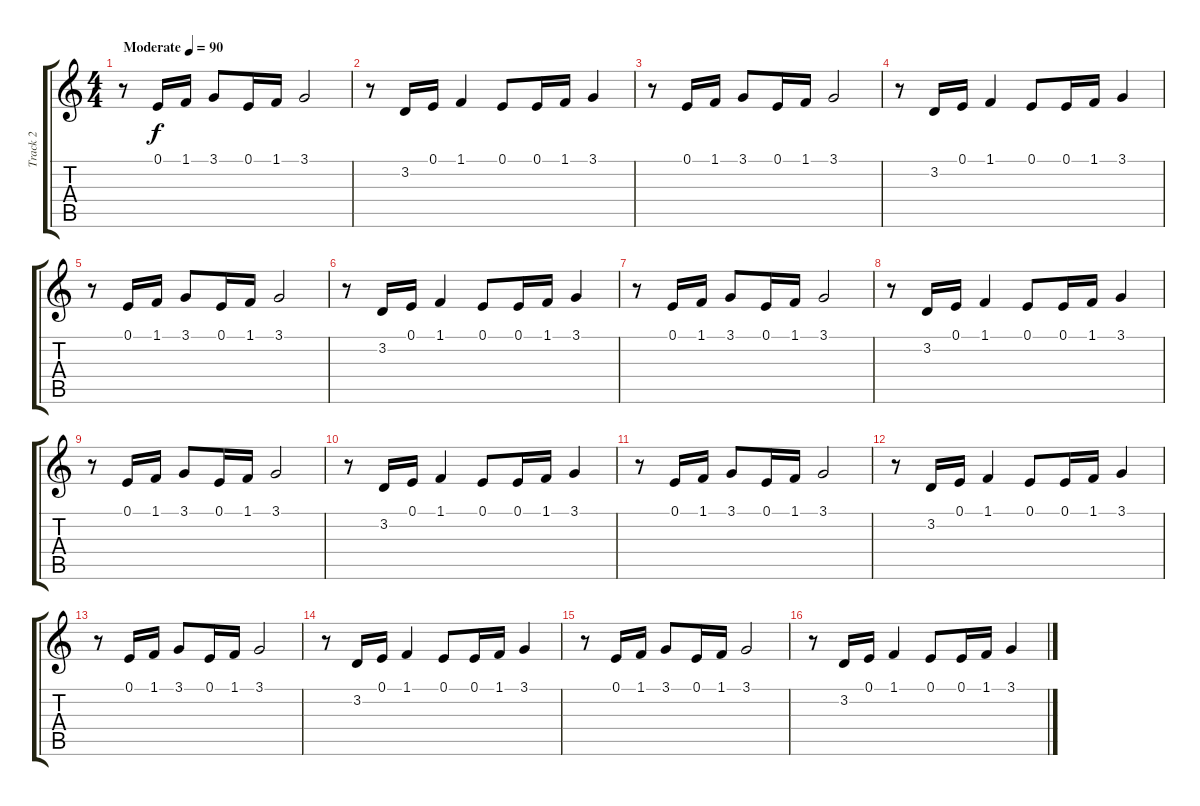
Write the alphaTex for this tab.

\track ("Track 2" "Track 2") {instrument brasssection}
\staff {score tabs}
\tuning (E4 B3 G3 D3 A2 E2) {hide}
\ts (4 4)
\tempo (90 "Moderate")
\clef g2
\ks c
r.8{dy f instrument brasssection} 0.1.16 1.1.16 3.1.8 0.1.16 1.1.16 3.1.2 |
r.8 3.2.16 0.1.16 1.1.4 0.1.8 0.1.16 1.1.16 3.1.4 |
r.8 0.1.16 1.1.16 3.1.8 0.1.16 1.1.16 3.1.2 |
r.8 3.2.16 0.1.16 1.1.4 0.1.8 0.1.16 1.1.16 3.1.4 |
r.8 0.1.16 1.1.16 3.1.8 0.1.16 1.1.16 3.1.2 |
r.8 3.2.16 0.1.16 1.1.4 0.1.8 0.1.16 1.1.16 3.1.4 |
r.8 0.1.16 1.1.16 3.1.8 0.1.16 1.1.16 3.1.2 |
r.8 3.2.16 0.1.16 1.1.4 0.1.8 0.1.16 1.1.16 3.1.4 |
r.8 0.1.16 1.1.16 3.1.8 0.1.16 1.1.16 3.1.2 |
r.8 3.2.16 0.1.16 1.1.4 0.1.8 0.1.16 1.1.16 3.1.4 |
r.8 0.1.16 1.1.16 3.1.8 0.1.16 1.1.16 3.1.2 |
r.8 3.2.16 0.1.16 1.1.4 0.1.8 0.1.16 1.1.16 3.1.4 |
r.8 0.1.16 1.1.16 3.1.8 0.1.16 1.1.16 3.1.2 |
r.8 3.2.16 0.1.16 1.1.4 0.1.8 0.1.16 1.1.16 3.1.4 |
r.8 0.1.16 1.1.16 3.1.8 0.1.16 1.1.16 3.1.2 |
r.8 3.2.16 0.1.16 1.1.4 0.1.8 0.1.16 1.1.16 3.1.4
